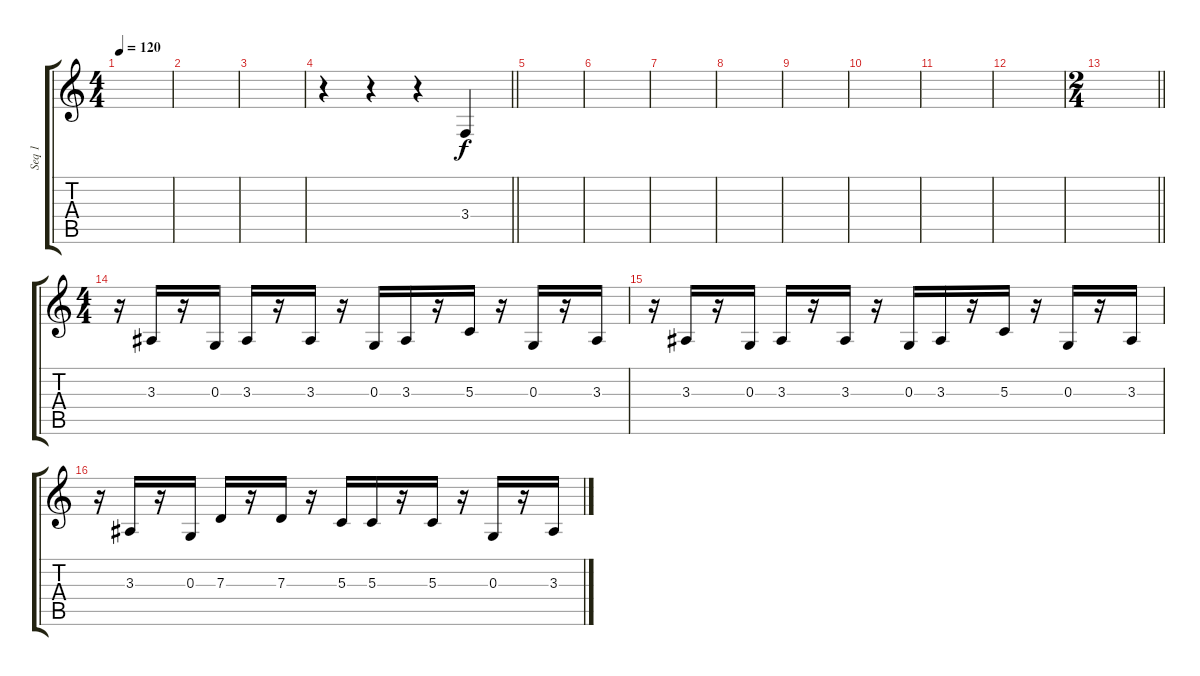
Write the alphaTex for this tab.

\track ("Seq 1" "Seq 1") {instrument clavinet}
\staff {score tabs}
\tuning (E4 B3 G3 D3 A2 E2) {hide}
\ts (4 4)
\tempo 120
\clef g2
\ks c
|
|
|
\barLineRight lightlight
r.4{instrument reversecymbal} r.4 r.4 3.4.4 |
|
|
|
|
|
|
|
|
\ts (2 4)
\barLineRight lightlight
|
\ts (4 4)
r.16 3.3.16 r.16 0.3.16 3.3.16 r.16 3.3.16 r.16 0.3.16 3.3.16 r.16 5.3.16 r.16 0.3.16 r.16 3.3.16 |
r.16 3.3.16 r.16 0.3.16 3.3.16 r.16 3.3.16 r.16 0.3.16 3.3.16 r.16 5.3.16 r.16 0.3.16 r.16 3.3.16 |
r.16 3.3.16 r.16 0.3.16 7.3.16 r.16 7.3.16 r.16 5.3.16 5.3.16 r.16 5.3.16 r.16 0.3.16 r.16 3.3.16
